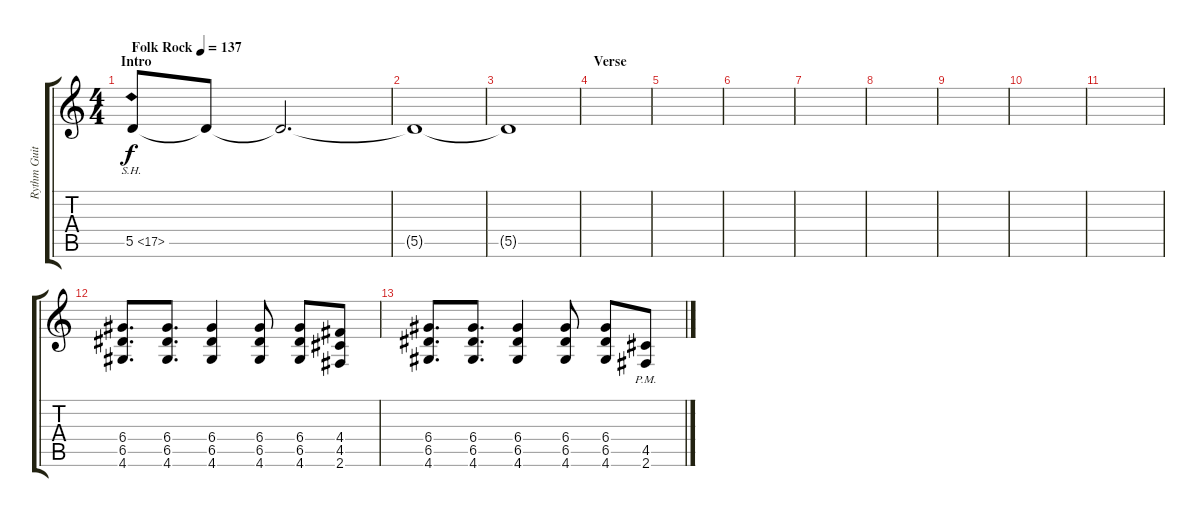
\track ("Rythm Guitar (Safwan)" "Rythm Guit") {instrument distortionguitar}
\staff {score tabs}
\tuning (E4 B3 G3 D3 A2 E2) {hide}
\ts (4 4)
\section ("" "Intro")
\tempo (137 "Folk Rock")
\clef g2
\ks c
5.5{sh 12}.8{dy f volume 0 instrument distortionguitar} 5.5{t}.8{volume 9} 5.5{t}.2{d} |
5.5{t}.1 |
5.5{t}.1 |
\section ("" "Verse")
|
|
|
|
|
|
|
|
(6.4 6.5 4.6).8{d} (6.4 6.5 4.6).8{d} (6.4 6.5 4.6).4 (6.4 6.5 4.6).8 (6.4 6.5 4.6).8 (4.4 4.5 2.6).8 |
(6.4 6.5 4.6).8{d} (6.4 6.5 4.6).8{d} (6.4 6.5 4.6).4 (6.4 6.5 4.6).8 (6.4 6.5 4.6).8 (4.5{pm} 2.6{pm}).8
